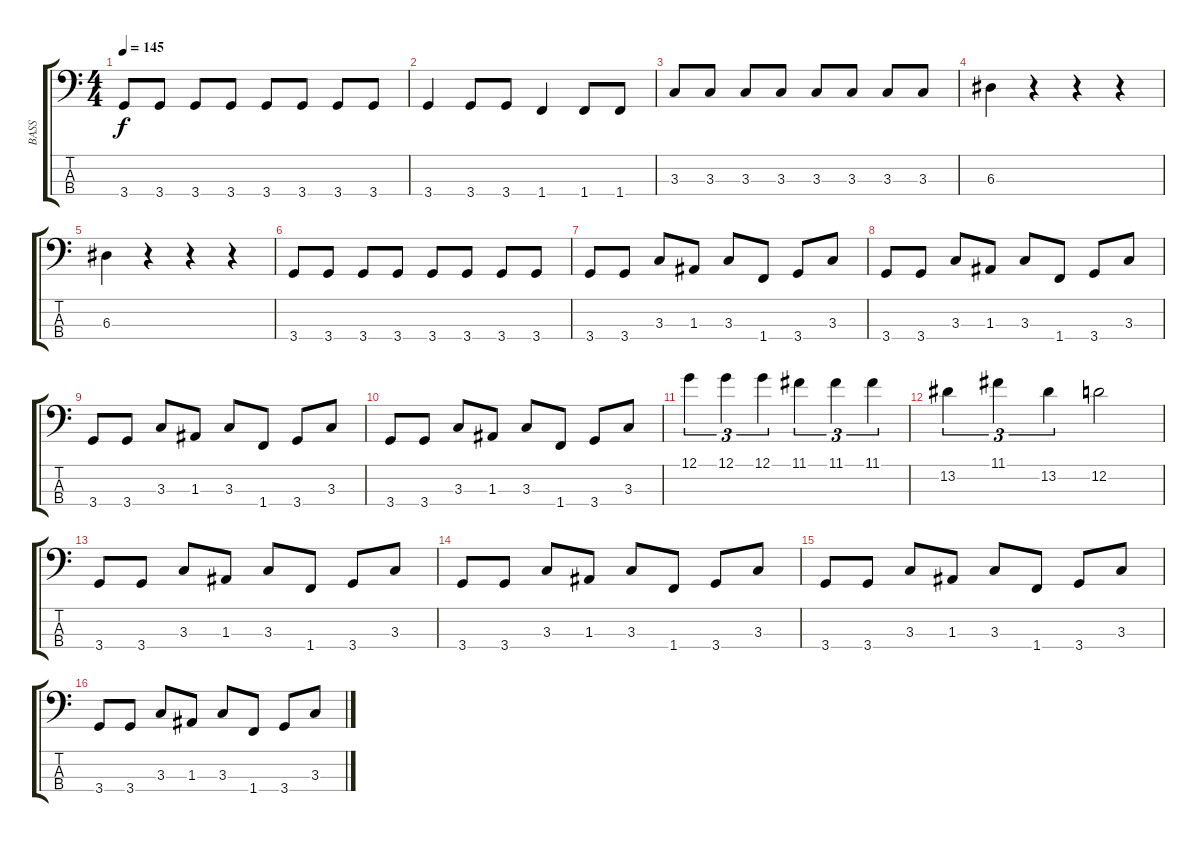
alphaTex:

\track ("BASS" "BASS") {instrument electricbassfinger}
\staff {score tabs}
\tuning (G2 D2 A1 E1) {hide}
\ts (4 4)
\tempo 145
\clef f4
\ks c
3.4.8{dy f} 3.4.8 3.4.8 3.4.8 3.4.8 3.4.8 3.4.8 3.4.8 |
3.4.4 3.4.8 3.4.8 1.4.4 1.4.8 1.4.8 |
3.3.8 3.3.8 3.3.8 3.3.8 3.3.8 3.3.8 3.3.8 3.3.8 |
6.3.4 r.4 r.4 r.4 |
6.3.4 r.4 r.4 r.4 |
3.4.8 3.4.8 3.4.8 3.4.8 3.4.8 3.4.8 3.4.8 3.4.8 |
3.4.8 3.4.8 3.3.8 1.3.8 3.3.8 1.4.8 3.4.8 3.3.8 |
3.4.8 3.4.8 3.3.8 1.3.8 3.3.8 1.4.8 3.4.8 3.3.8 |
3.4.8 3.4.8 3.3.8 1.3.8 3.3.8 1.4.8 3.4.8 3.3.8 |
3.4.8 3.4.8 3.3.8 1.3.8 3.3.8 1.4.8 3.4.8 3.3.8 |
12.1.4{tu (3 2)} 12.1.4{tu (3 2)} 12.1.4{tu (3 2)} 11.1.4{tu (3 2)} 11.1.4{tu (3 2)} 11.1.4{tu (3 2)} |
13.2.4{tu (3 2)} 11.1.4{tu (3 2)} 13.2.4{tu (3 2)} 12.2.2 |
3.4.8 3.4.8 3.3.8 1.3.8 3.3.8 1.4.8 3.4.8 3.3.8 |
3.4.8 3.4.8 3.3.8 1.3.8 3.3.8 1.4.8 3.4.8 3.3.8 |
3.4.8 3.4.8 3.3.8 1.3.8 3.3.8 1.4.8 3.4.8 3.3.8 |
3.4.8 3.4.8 3.3.8 1.3.8 3.3.8 1.4.8 3.4.8 3.3.8
